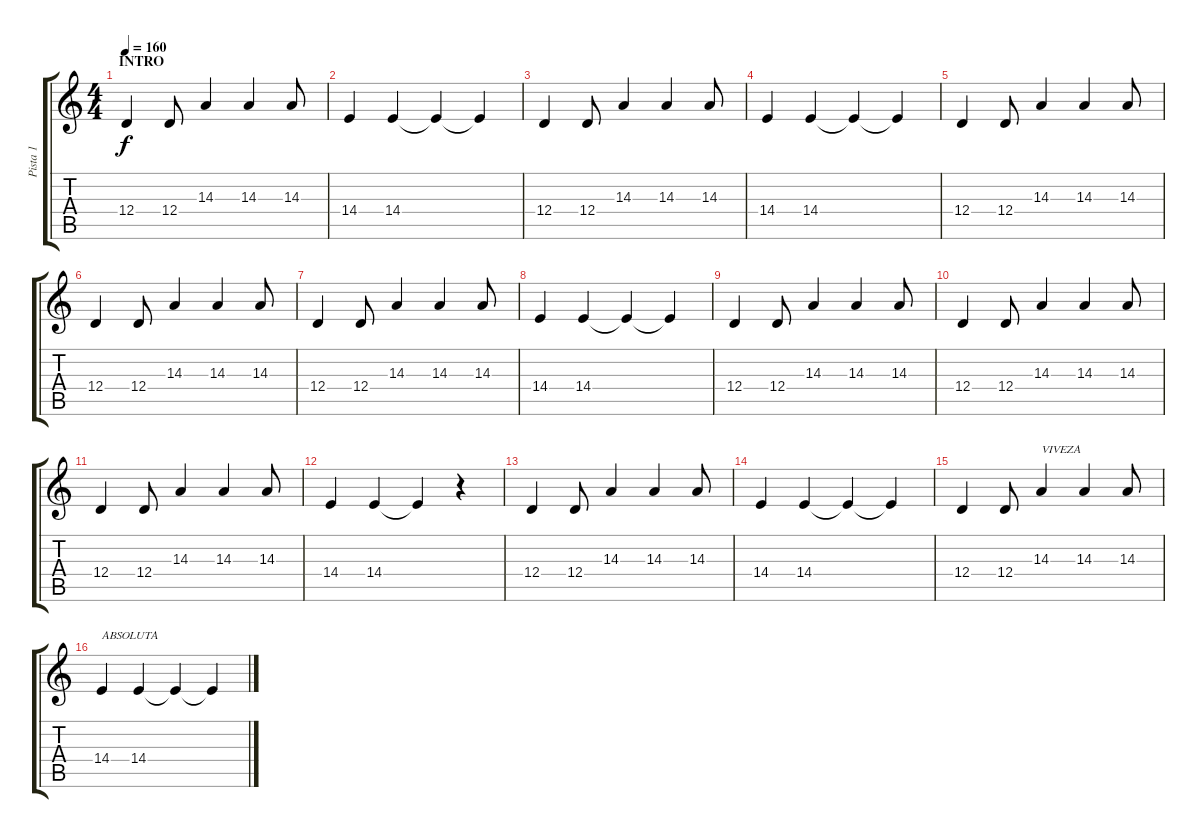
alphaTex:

\track ("Pista 1" "Pista 1") {instrument koto}
\staff {score tabs}
\tuning (E4 B3 G3 D3 A2 E2) {hide}
\ts (4 4)
\section ("" "INTRO")
\tempo 160
\clef g2
\ks c
12.4.4{dy f instrument koto} 12.4.8 14.3.4 14.3.4 14.3.8 |
14.4.4 14.4.4 14.4{t}.4 14.4{t}.4 |
12.4.4 12.4.8 14.3.4 14.3.4 14.3.8 |
14.4.4 14.4.4 14.4{t}.4 14.4{t}.4 |
12.4.4 12.4.8 14.3.4 14.3.4 14.3.8 |
12.4.4 12.4.8 14.3.4 14.3.4 14.3.8 |
12.4.4 12.4.8 14.3.4 14.3.4 14.3.8 |
14.4.4 14.4.4 14.4{t}.4 14.4{t}.4 |
12.4.4 12.4.8 14.3.4 14.3.4 14.3.8 |
12.4.4 12.4.8 14.3.4 14.3.4 14.3.8 |
12.4.4 12.4.8 14.3.4 14.3.4 14.3.8 |
14.4.4 14.4.4 14.4{t}.4 r.4 |
12.4.4 12.4.8 14.3.4 14.3.4 14.3.8 |
14.4.4 14.4.4 14.4{t}.4 14.4{t}.4 |
12.4.4 12.4.8 14.3.4{txt "VIVEZA "} 14.3.4 14.3.8 |
14.4.4{txt "ABSOLUTA"} 14.4.4 14.4{t}.4 14.4{t}.4
